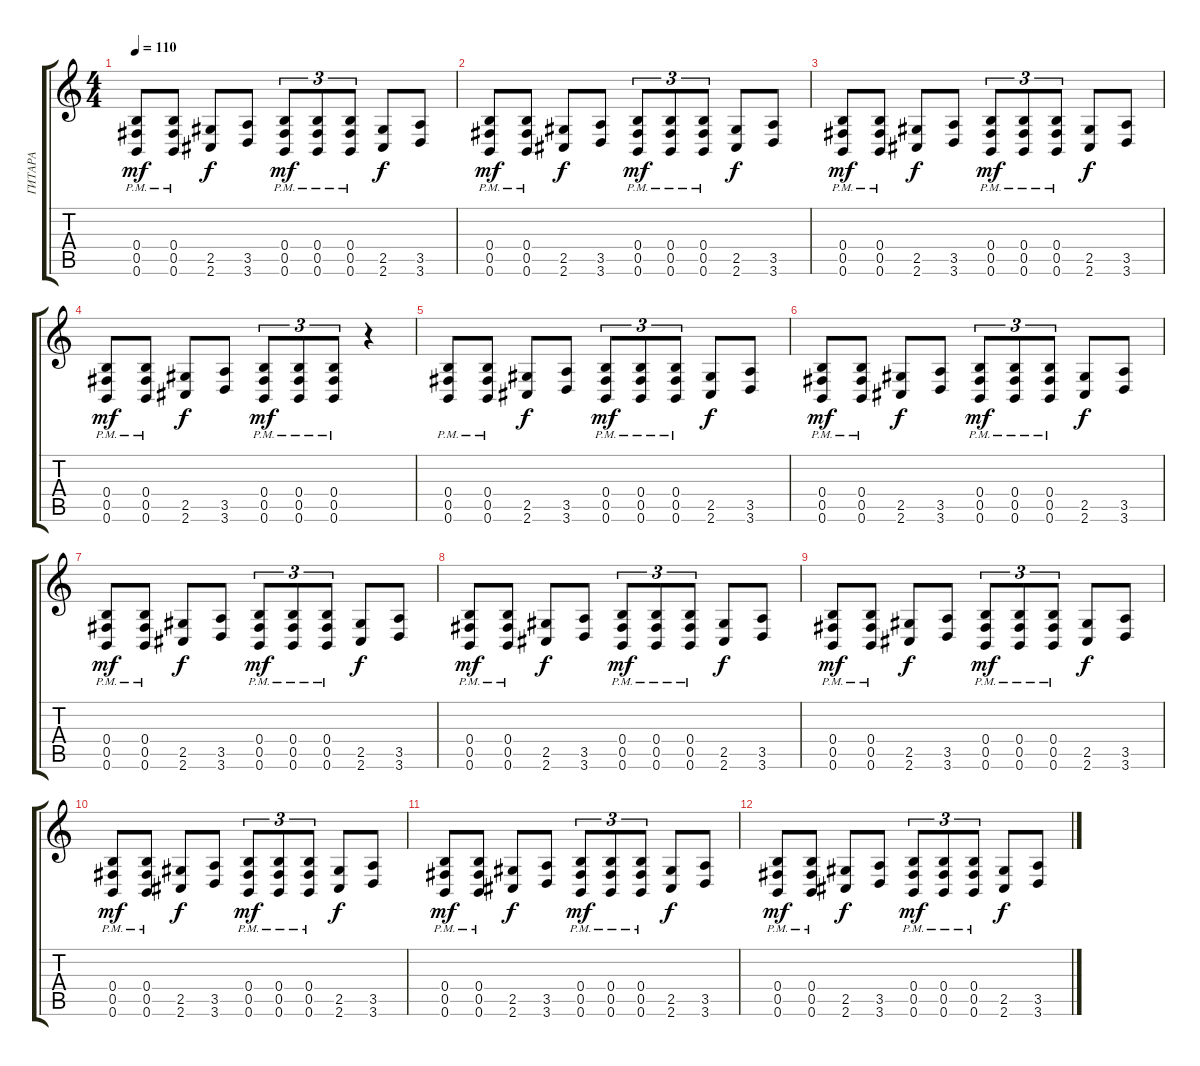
\track ("ГИТАРА" "ГИТАРА") {instrument overdrivenguitar}
\staff {score tabs}
\tuning (Db4 Ab3 E3 B2 Gb2 B1) {hide}
\ts (4 4)
\tempo 110
\clef g2
\ks c
(0.4{pm} 0.5{pm} 0.6).8{dy mf instrument overdrivenguitar} (0.4{pm} 0.5{pm} 0.6).8 (2.5 2.6).8{dy f} (3.5 3.6).8 (0.4{pm} 0.5{pm} 0.6).8{tu (3 2) dy mf} (0.4{pm} 0.5{pm} 0.6).8{tu (3 2)} (0.4{pm} 0.5{pm} 0.6).8{tu (3 2)} (2.5 2.6).8{dy f} (3.5 3.6).8 |
(0.4{pm} 0.5{pm} 0.6).8{dy mf} (0.4{pm} 0.5{pm} 0.6).8 (2.5 2.6).8{dy f} (3.5 3.6).8 (0.4{pm} 0.5{pm} 0.6).8{tu (3 2) dy mf} (0.4{pm} 0.5{pm} 0.6).8{tu (3 2)} (0.4{pm} 0.5{pm} 0.6).8{tu (3 2)} (2.5 2.6).8{dy f} (3.5 3.6).8 |
(0.4{pm} 0.5{pm} 0.6).8{dy mf} (0.4{pm} 0.5{pm} 0.6).8 (2.5 2.6).8{dy f} (3.5 3.6).8 (0.4{pm} 0.5{pm} 0.6).8{tu (3 2) dy mf} (0.4{pm} 0.5{pm} 0.6).8{tu (3 2)} (0.4{pm} 0.5{pm} 0.6).8{tu (3 2)} (2.5 2.6).8{dy f} (3.5 3.6).8 |
(0.4{pm} 0.5{pm} 0.6).8{dy mf} (0.4{pm} 0.5{pm} 0.6).8 (2.5 2.6).8{dy f} (3.5 3.6).8 (0.4{pm} 0.5{pm} 0.6).8{tu (3 2) dy mf} (0.4{pm} 0.5{pm} 0.6).8{tu (3 2)} (0.4{pm} 0.5{pm} 0.6).8{tu (3 2)} r.4 |
(0.4{pm} 0.5{pm} 0.6).8 (0.4{pm} 0.5{pm} 0.6).8 (2.5 2.6).8{dy f} (3.5 3.6).8 (0.4{pm} 0.5{pm} 0.6).8{tu (3 2) dy mf} (0.4{pm} 0.5{pm} 0.6).8{tu (3 2)} (0.4{pm} 0.5{pm} 0.6).8{tu (3 2)} (2.5 2.6).8{dy f} (3.5 3.6).8 |
(0.4{pm} 0.5{pm} 0.6).8{dy mf} (0.4{pm} 0.5{pm} 0.6).8 (2.5 2.6).8{dy f} (3.5 3.6).8 (0.4{pm} 0.5{pm} 0.6).8{tu (3 2) dy mf} (0.4{pm} 0.5{pm} 0.6).8{tu (3 2)} (0.4{pm} 0.5{pm} 0.6).8{tu (3 2)} (2.5 2.6).8{dy f} (3.5 3.6).8 |
(0.4{pm} 0.5{pm} 0.6).8{dy mf} (0.4{pm} 0.5{pm} 0.6).8 (2.5 2.6).8{dy f} (3.5 3.6).8 (0.4{pm} 0.5{pm} 0.6).8{tu (3 2) dy mf} (0.4{pm} 0.5{pm} 0.6).8{tu (3 2)} (0.4{pm} 0.5{pm} 0.6).8{tu (3 2)} (2.5 2.6).8{dy f} (3.5 3.6).8 |
(0.4{pm} 0.5{pm} 0.6).8{dy mf} (0.4{pm} 0.5{pm} 0.6).8 (2.5 2.6).8{dy f} (3.5 3.6).8 (0.4{pm} 0.5{pm} 0.6).8{tu (3 2) dy mf} (0.4{pm} 0.5{pm} 0.6).8{tu (3 2)} (0.4{pm} 0.5{pm} 0.6).8{tu (3 2)} (2.5 2.6).8{dy f} (3.5 3.6).8 |
(0.4{pm} 0.5{pm} 0.6).8{dy mf} (0.4{pm} 0.5{pm} 0.6).8 (2.5 2.6).8{dy f} (3.5 3.6).8 (0.4{pm} 0.5{pm} 0.6).8{tu (3 2) dy mf} (0.4{pm} 0.5{pm} 0.6).8{tu (3 2)} (0.4{pm} 0.5{pm} 0.6).8{tu (3 2)} (2.5 2.6).8{dy f} (3.5 3.6).8 |
(0.4{pm} 0.5{pm} 0.6).8{dy mf} (0.4{pm} 0.5{pm} 0.6).8 (2.5 2.6).8{dy f} (3.5 3.6).8 (0.4{pm} 0.5{pm} 0.6).8{tu (3 2) dy mf} (0.4{pm} 0.5{pm} 0.6).8{tu (3 2)} (0.4{pm} 0.5{pm} 0.6).8{tu (3 2)} (2.5 2.6).8{dy f} (3.5 3.6).8 |
(0.4{pm} 0.5{pm} 0.6).8{dy mf} (0.4{pm} 0.5{pm} 0.6).8 (2.5 2.6).8{dy f} (3.5 3.6).8 (0.4{pm} 0.5{pm} 0.6).8{tu (3 2) dy mf} (0.4{pm} 0.5{pm} 0.6).8{tu (3 2)} (0.4{pm} 0.5{pm} 0.6).8{tu (3 2)} (2.5 2.6).8{dy f} (3.5 3.6).8 |
(0.4{pm} 0.5{pm} 0.6).8{dy mf} (0.4{pm} 0.5{pm} 0.6).8 (2.5 2.6).8{dy f} (3.5 3.6).8 (0.4{pm} 0.5{pm} 0.6).8{tu (3 2) dy mf} (0.4{pm} 0.5{pm} 0.6).8{tu (3 2)} (0.4{pm} 0.5{pm} 0.6).8{tu (3 2)} (2.5 2.6).8{dy f} (3.5 3.6).8
